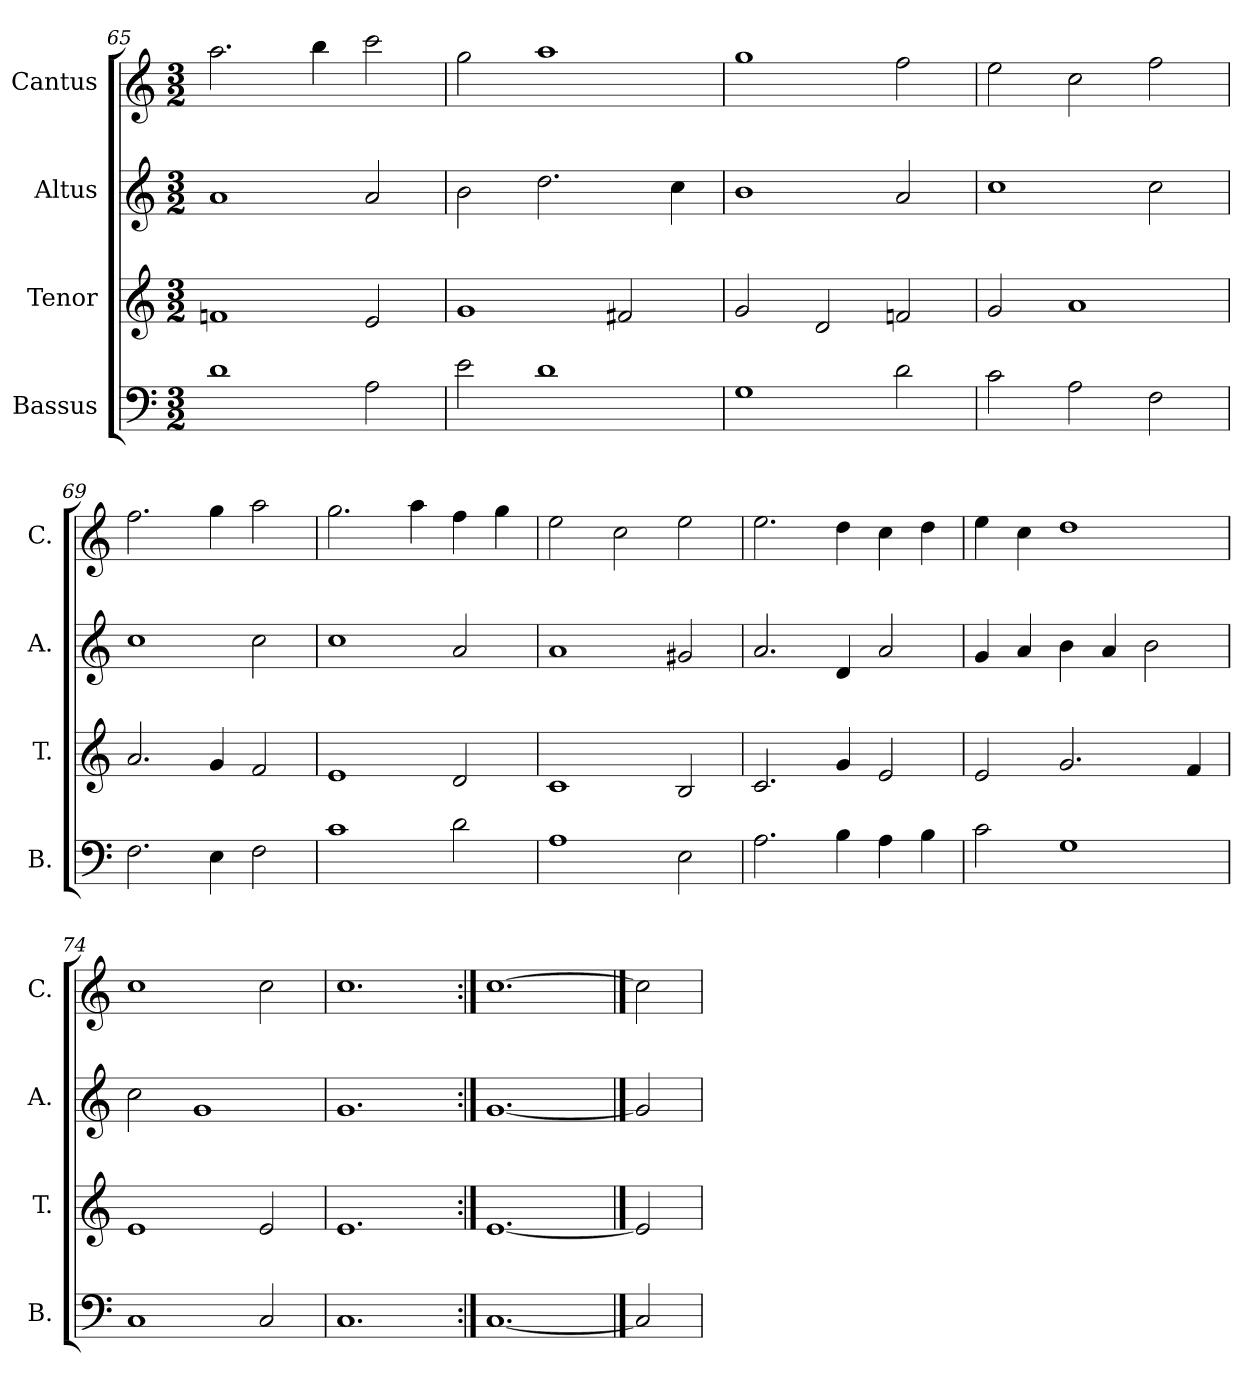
**kern	**kern	**kern	**kern
*part4	*part3	*part2	*part1
*staff4	*staff3	*staff2	*staff1
*I"Bassus	*I"Tenor	*I"Altus	*I"Cantus
*I'B.	*I'T.	*I'A.	*I'C.
*clefF4	*clefG2	*clefG2	*clefG2
*k[]	*k[]	*k[]	*k[]
*M3/2	*M3/2	*M3/2	*M3/2
=65	=65	=65	=65
1d	1fn	1a	2.aa\
.	.	.	4bb\
2A\	2e/	2a/	2ccc\
=66	=66	=66	=66
2e\	1g	2b\	2gg\
1d	.	2.dd\	1aa
.	2f#X/	.	.
.	.	4cc\	.
=67	=67	=67	=67
1G	2g/	1b	1gg
.	2d/	.	.
2d\	2fn/	2a/	2ff\
=68	=68	=68	=68
2c\	2g/	1cc	2ee\
2A\	1a	.	2cc\
2F\	.	2cc\	2ff\
!!LO:LB:g=z
=69	=69	=69	=69
2.F\	2.a/	1cc	2.ff\
4E\	4g/	.	4gg\
2F\	2f/	2cc\	2aa\
=70	=70	=70	=70
1c	1e	1cc	2.gg\
.	.	.	4aa\
2d\	2d/	2a/	4ff\
.	.	.	4gg\
=71	=71	=71	=71
1A	1c	1a	2ee\
.	.	.	2cc\
2E\	2B/	2g#X/	2ee\
=72	=72	=72	=72
2.A\	2.c/	2.a/	2.ee\
4B\	4g/	4d/	4dd\
4A\	2e/	2a/	4cc\
4B\	.	.	4dd\
=73	=73	=73	=73
2c\	2e/	4g/	4ee\
.	.	4a/	4cc\
1G	2.g/	4b\	1dd
.	.	4a/	.
.	.	2b\	.
.	4f/	.	.
=74	=74	=74	=74
1C	1e	2cc\	1cc
.	.	1g	.
2C/	2e/	.	2cc\
=75	=75	=75	=75
1.C	1.e	1.g	1.cc
=76:|!	=76:|!	=76:|!	=76:|!
[1.C	[1.e	[1.g	[1.cc
==77	==77	==77	==77
2C]	2e]	2g]	2cc]
=	=	=	=
*-	*-	*-	*-
